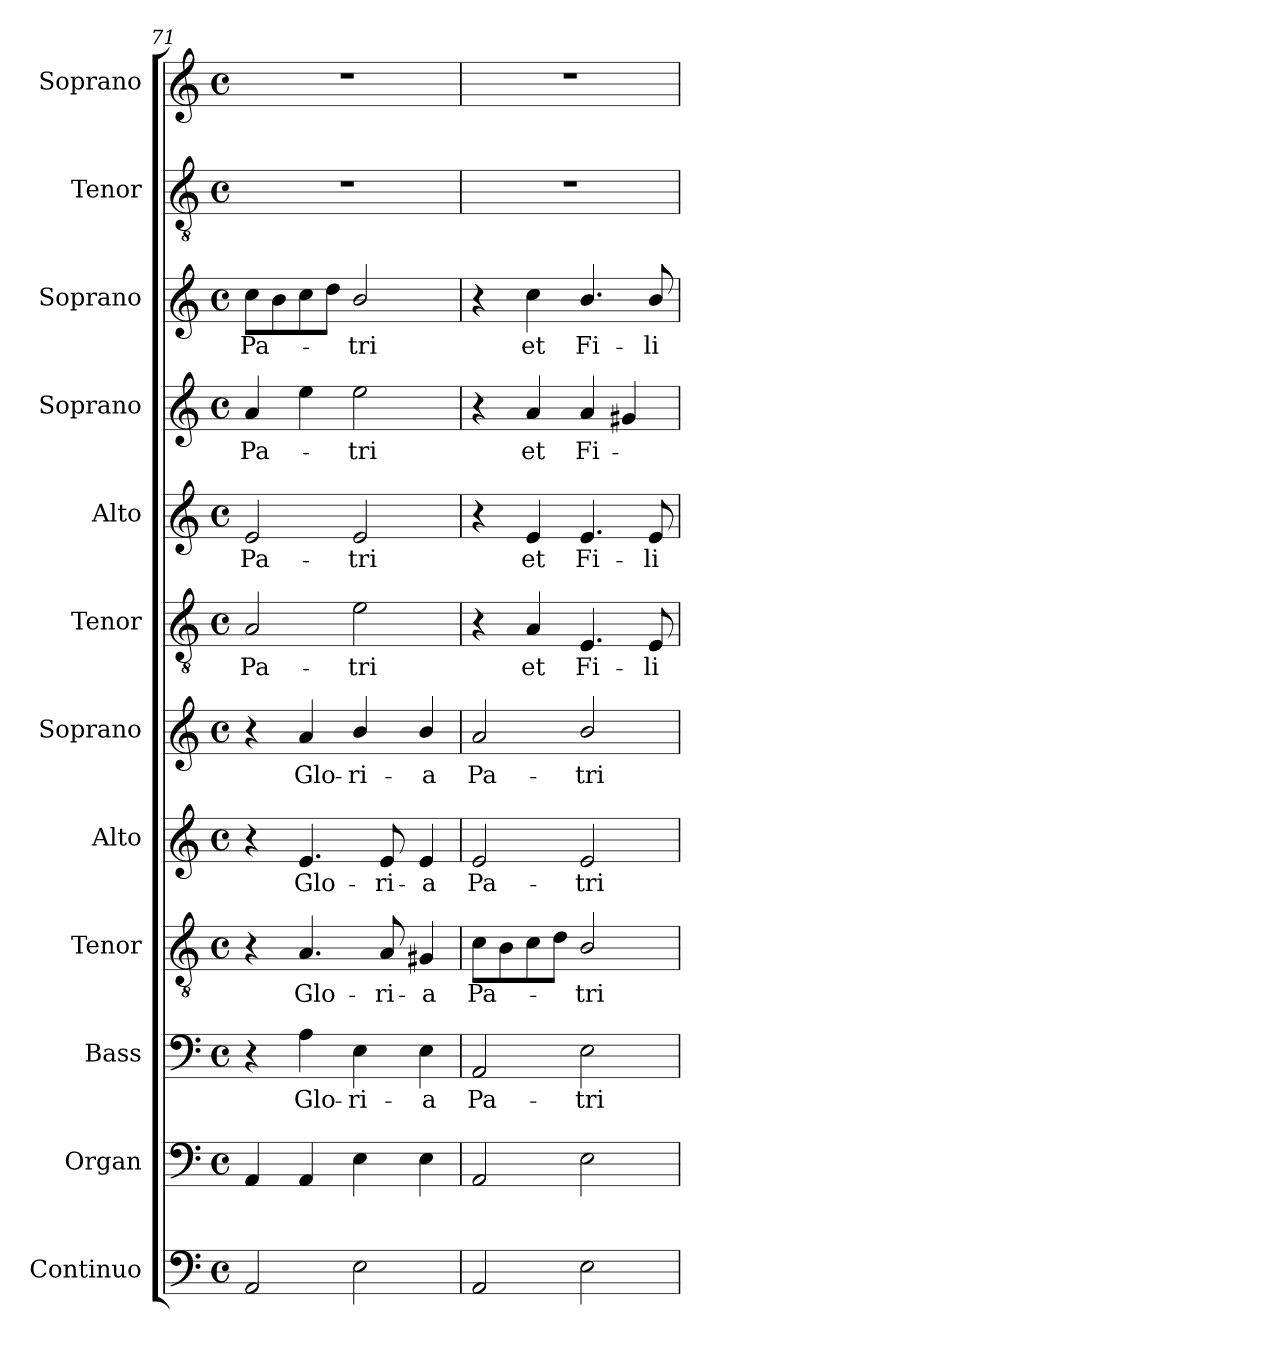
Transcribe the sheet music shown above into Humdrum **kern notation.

**kern	**kern	**kern	**text	**kern	**text	**kern	**text	**kern	**text	**kern	**text	**kern	**text	**kern	**text	**kern	**text	**kern	**kern
*part12	*part11	*part10	*part10	*part9	*part9	*part8	*part8	*part7	*part7	*part6	*part6	*part5	*part5	*part4	*part4	*part3	*part3	*part2	*part1
*staff12	*staff11	*staff10	*staff10	*staff9	*staff9	*staff8	*staff8	*staff7	*staff7	*staff6	*staff6	*staff5	*staff5	*staff4	*staff4	*staff3	*staff3	*staff2	*staff1
*I"Continuo	*I"Organ	*I"Bass	*	*I"Tenor	*	*I"Alto	*	*I"Soprano	*	*I"Tenor	*	*I"Alto	*	*I"Soprano	*	*I"Soprano	*	*I"Tenor	*I"Soprano
*I'Cont.	*I'Org.	*I'B.	*	*I'T.	*	*I'A.	*	*I'S.	*	*I'T.	*	*I'A.	*	*I'S.	*	*I'S.	*	*I'T.	*I'S.
*clefF4	*clefF4	*clefF4	*	*clefGv2	*	*clefG2	*	*clefG2	*	*clefGv2	*	*clefG2	*	*clefG2	*	*clefG2	*	*clefGv2	*clefG2
*	*	*	*	*ITrd7c12	*	*	*	*	*	*ITrd7c12	*	*	*	*	*	*	*	*	*
*k[]	*k[]	*k[]	*	*k[]	*	*k[]	*	*k[]	*	*k[]	*	*k[]	*	*k[]	*	*k[]	*	*k[]	*k[]
*C:	*C:	*C:	*	*C:	*	*C:	*	*C:	*	*C:	*	*C:	*	*C:	*	*C:	*	*C:	*C:
*M4/4	*M4/4	*M4/4	*	*M4/4	*	*M4/4	*	*M4/4	*	*M4/4	*	*M4/4	*	*M4/4	*	*M4/4	*	*M4/4	*M4/4
*met(c)	*met(c)	*met(c)	*	*met(c)	*	*met(c)	*	*met(c)	*	*met(c)	*	*met(c)	*	*met(c)	*	*met(c)	*	*met(c)	*met(c)
=71	=71	=71	=71	=71	=71	=71	=71	=71	=71	=71	=71	=71	=71	=71	=71	=71	=71	=71	=71
!	!	!	!	!	!	!	!	!	!	!	!LO:LY:b:color=#000000	!	!	!	!	!	!	!	!
!	!	!	!	!	!	!	!	!	!	!	!	!	!LO:LY:b:color=#000000	!	!	!	!	!	!
!	!	!	!	!	!	!	!	!	!	!	!	!	!	!	!LO:LY:b:color=#000000	!	!	!	!
!	!	!	!	!	!	!	!	!	!	!	!	!	!	!	!	!	!LO:LY:b:color=#000000	!	!
2AAi/	4AAi/	4r	.	4r	.	4r	.	4r	.	2AAi/	Pa-	2ei/	Pa-	4ai/	Pa-	8cci\L	Pa-	1r	1r
.	.	.	.	.	.	.	.	.	.	.	.	.	.	.	.	8bi\	.	.	.
!	!	!	!LO:LY:b:color=#000000	!	!	!	!	!	!	!	!	!	!	!	!	!	!	!	!
!	!	!	!	!	!LO:LY:b:color=#000000	!	!	!	!	!	!	!	!	!	!	!	!	!	!
!	!	!	!	!	!	!	!LO:LY:b:color=#000000	!	!	!	!	!	!	!	!	!	!	!	!
!	!	!	!	!	!	!	!	!	!LO:LY:b:color=#000000	!	!	!	!	!	!	!	!	!	!
.	4AAi/	4Ai\	Glo-	4.AAi/	Glo-	4.ei/	Glo-	4ai/	Glo-	.	.	.	.	4eei\	.	8cci\	.	.	.
.	.	.	.	.	.	.	.	.	.	.	.	.	.	.	.	8ddi\J	.	.	.
!	!	!	!LO:LY:b:color=#000000	!	!	!	!	!	!	!	!	!	!	!	!	!	!	!	!
!	!	!	!	!	!	!	!	!	!LO:LY:b:color=#000000	!	!	!	!	!	!	!	!	!	!
!	!	!	!	!	!	!	!	!	!	!	!LO:LY:b:color=#000000	!	!	!	!	!	!	!	!
!	!	!	!	!	!	!	!	!	!	!	!	!	!LO:LY:b:color=#000000	!	!	!	!	!	!
!	!	!	!	!	!	!	!	!	!	!	!	!	!	!	!LO:LY:b:color=#000000	!	!	!	!
!	!	!	!	!	!	!	!	!	!	!	!	!	!	!	!	!	!LO:LY:b:color=#000000	!	!
2Ei\	4Ei\	4Ei\	-ri-	.	.	.	.	4bi/	-ri-	2Ei\	-tri	2ei/	-tri	2eei\	-tri	2bi/	-tri	.	.
!	!	!	!	!	!LO:LY:b:color=#000000	!	!	!	!	!	!	!	!	!	!	!	!	!	!
!	!	!	!	!	!	!	!LO:LY:b:color=#000000	!	!	!	!	!	!	!	!	!	!	!	!
.	.	.	.	8AAi/	-ri-	8ei/	-ri-	.	.	.	.	.	.	.	.	.	.	.	.
!	!	!	!LO:LY:b:color=#000000	!	!	!	!	!	!	!	!	!	!	!	!	!	!	!	!
!	!	!	!	!	!LO:LY:b:color=#000000	!	!	!	!	!	!	!	!	!	!	!	!	!	!
!	!	!	!	!	!	!	!LO:LY:b:color=#000000	!	!	!	!	!	!	!	!	!	!	!	!
!	!	!	!	!	!	!	!	!	!LO:LY:b:color=#000000	!	!	!	!	!	!	!	!	!	!
.	4Ei\	4Ei\	-a	4GG#i/	-a	4ei/	-a	4bi/	-a	.	.	.	.	.	.	.	.	.	.
=72	=72	=72	=72	=72	=72	=72	=72	=72	=72	=72	=72	=72	=72	=72	=72	=72	=72	=72	=72
!	!	!	!LO:LY:b:color=#000000	!	!	!	!	!	!	!	!	!	!	!	!	!	!	!	!
!	!	!	!	!	!LO:LY:b:color=#000000	!	!	!	!	!	!	!	!	!	!	!	!	!	!
!	!	!	!	!	!	!	!LO:LY:b:color=#000000	!	!	!	!	!	!	!	!	!	!	!	!
!	!	!	!	!	!	!	!	!	!LO:LY:b:color=#000000	!	!	!	!	!	!	!	!	!	!
2AAi/	2AAi/	2AAi/	Pa-	8Ci\L	Pa-	2ei/	Pa-	2ai/	Pa-	4r	.	4r	.	4r	.	4r	.	1r	1r
.	.	.	.	8BBi\	.	.	.	.	.	.	.	.	.	.	.	.	.	.	.
!	!	!	!	!	!	!	!	!	!	!	!LO:LY:b:color=#000000	!	!	!	!	!	!	!	!
!	!	!	!	!	!	!	!	!	!	!	!	!	!LO:LY:b:color=#000000	!	!	!	!	!	!
!	!	!	!	!	!	!	!	!	!	!	!	!	!	!	!LO:LY:b:color=#000000	!	!	!	!
!	!	!	!	!	!	!	!	!	!	!	!	!	!	!	!	!	!LO:LY:b:color=#000000	!	!
.	.	.	.	8Ci\	.	.	.	.	.	4AAi/	et	4ei/	et	4ai/	et	4cci\	et	.	.
.	.	.	.	8Di\J	.	.	.	.	.	.	.	.	.	.	.	.	.	.	.
!	!	!	!LO:LY:b:color=#000000	!	!	!	!	!	!	!	!	!	!	!	!	!	!	!	!
!	!	!	!	!	!LO:LY:b:color=#000000	!	!	!	!	!	!	!	!	!	!	!	!	!	!
!	!	!	!	!	!	!	!LO:LY:b:color=#000000	!	!	!	!	!	!	!	!	!	!	!	!
!	!	!	!	!	!	!	!	!	!LO:LY:b:color=#000000	!	!	!	!	!	!	!	!	!	!
!	!	!	!	!	!	!	!	!	!	!	!LO:LY:b:color=#000000	!	!	!	!	!	!	!	!
!	!	!	!	!	!	!	!	!	!	!	!	!	!LO:LY:b:color=#000000	!	!	!	!	!	!
!	!	!	!	!	!	!	!	!	!	!	!	!	!	!	!LO:LY:b:color=#000000	!	!	!	!
!	!	!	!	!	!	!	!	!	!	!	!	!	!	!	!	!	!LO:LY:b:color=#000000	!	!
2Ei\	2Ei\	2Ei\	-tri	2BBi/	-tri	2ei/	-tri	2bi/	-tri	4.EEi/	Fi-	4.ei/	Fi-	4ai/	Fi-	4.bi/	Fi-	.	.
.	.	.	.	.	.	.	.	.	.	.	.	.	.	4g#Xi/	.	.	.	.	.
!	!	!	!	!	!	!	!	!	!	!	!LO:LY:b:color=#000000	!	!	!	!	!	!	!	!
!	!	!	!	!	!	!	!	!	!	!	!	!	!LO:LY:b:color=#000000	!	!	!	!	!	!
!	!	!	!	!	!	!	!	!	!	!	!	!	!	!	!	!	!LO:LY:b:color=#000000	!	!
.	.	.	.	.	.	.	.	.	.	8EEi/	-li-	8ei/	-li-	.	.	8bi/	-li-	.	.
=	=	=	=	=	=	=	=	=	=	=	=	=	=	=	=	=	=	=	=
*-	*-	*-	*-	*-	*-	*-	*-	*-	*-	*-	*-	*-	*-	*-	*-	*-	*-	*-	*-
